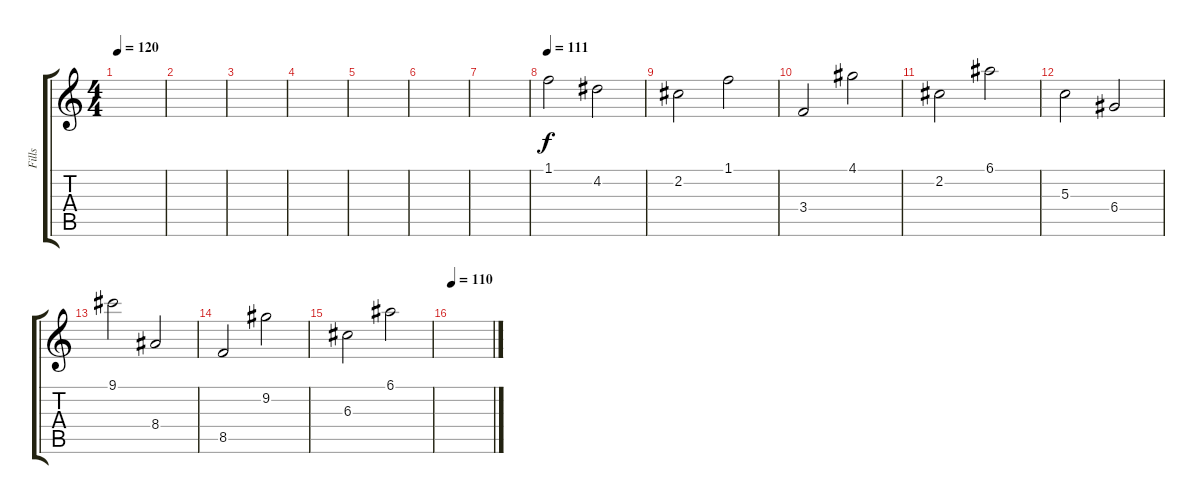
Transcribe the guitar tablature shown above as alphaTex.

\track ("Fills" "Fills") {instrument distortionguitar}
\staff {score tabs}
\tuning (E4 B3 G3 D3 A2 E2) {hide}
\ts (4 4)
\tempo 120
\clef g2
\ks c
|
|
|
|
|
|
|
\tempo 111
1.1.2 4.2.2 |
2.2.2 1.1.2 |
3.4.2 4.1.2 |
2.2.2 6.1.2 |
5.3.2 6.4.2 |
9.1.2 8.4.2 |
8.5.2 9.2.2 |
6.3.2 6.1.2 |
\tempo 110
